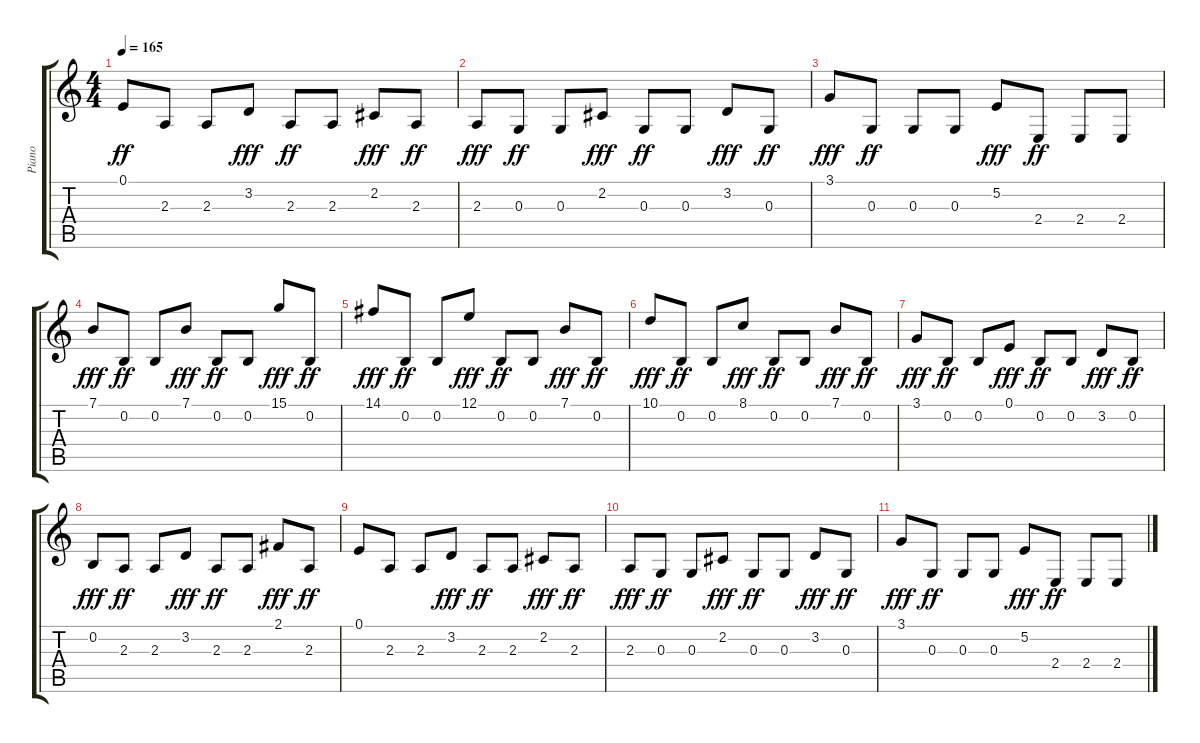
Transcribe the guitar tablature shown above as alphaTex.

\track ("Piano" "Piano") {instrument brightacousticpiano}
\staff {score tabs}
\tuning (E4 B3 G3 D3 A2 E2) {hide}
\ts (4 4)
\tempo 165
\clef g2
\ks c
0.1.8{dy ff} 2.3.8 2.3.8 3.2.8{dy fff} 2.3.8{dy ff} 2.3.8 2.2.8{dy fff} 2.3.8{dy ff} |
2.3.8{dy fff} 0.3.8{dy ff} 0.3.8 2.2.8{dy fff} 0.3.8{dy ff} 0.3.8 3.2.8{dy fff} 0.3.8{dy ff} |
3.1.8{dy fff} 0.3.8{dy ff} 0.3.8 0.3.8 5.2.8{dy fff} 2.4.8{dy ff} 2.4.8 2.4.8 |
7.1.8{dy fff} 0.2.8{dy ff} 0.2.8 7.1.8{dy fff} 0.2.8{dy ff} 0.2.8 15.1.8{dy fff} 0.2.8{dy ff} |
14.1.8{dy fff} 0.2.8{dy ff} 0.2.8 12.1.8{dy fff} 0.2.8{dy ff} 0.2.8 7.1.8{dy fff} 0.2.8{dy ff} |
10.1.8{dy fff} 0.2.8{dy ff} 0.2.8 8.1.8{dy fff} 0.2.8{dy ff} 0.2.8 7.1.8{dy fff} 0.2.8{dy ff} |
3.1.8{dy fff} 0.2.8{dy ff} 0.2.8 0.1.8{dy fff} 0.2.8{dy ff} 0.2.8 3.2.8{dy fff} 0.2.8{dy ff} |
0.2.8{dy fff} 2.3.8{dy ff} 2.3.8 3.2.8{dy fff} 2.3.8{dy ff} 2.3.8 2.1.8{dy fff} 2.3.8{dy ff} |
0.1.8 2.3.8 2.3.8 3.2.8{dy fff} 2.3.8{dy ff} 2.3.8 2.2.8{dy fff} 2.3.8{dy ff} |
2.3.8{dy fff} 0.3.8{dy ff} 0.3.8 2.2.8{dy fff} 0.3.8{dy ff} 0.3.8 3.2.8{dy fff} 0.3.8{dy ff} |
3.1.8{dy fff} 0.3.8{dy ff} 0.3.8 0.3.8 5.2.8{dy fff} 2.4.8{dy ff} 2.4.8 2.4.8
